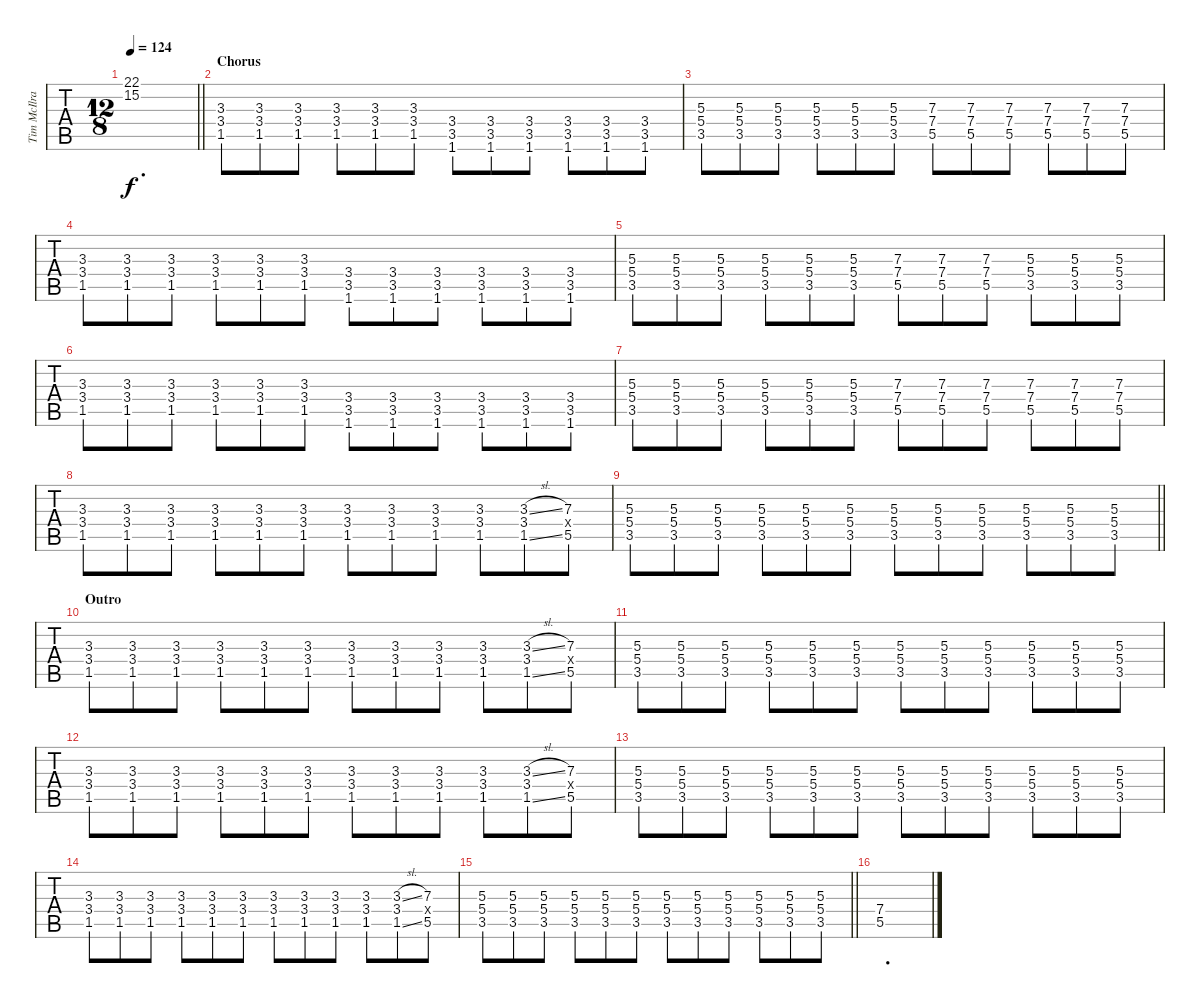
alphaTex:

\track ("Tim McIlrath - Guitar One" "Tim McIlra") {instrument distortionguitar}
\staff {tabs}
\tuning (Eb4 Bb3 Gb3 Db3 Ab2 Eb2) {hide}
\ts (12 8)
\tempo 124
\clef g2
\barLineRight lightlight
\ks gb
(22.1{t} 15.2{t}).1{d dy f} |
\section ("" "Chorus")
(3.3 3.4 1.5).8 (3.3 3.4 1.5).8 (3.3 3.4 1.5).8 (3.3 3.4 1.5).8 (3.3 3.4 1.5).8 (3.3 3.4 1.5).8 (3.4 3.5 1.6).8 (3.4 3.5 1.6).8 (3.4 3.5 1.6).8 (3.4 3.5 1.6).8 (3.4 3.5 1.6).8 (3.4 3.5 1.6).8 |
(5.3 5.4 3.5).8 (5.3 5.4 3.5).8 (5.3 5.4 3.5).8 (5.3 5.4 3.5).8 (5.3 5.4 3.5).8 (5.3 5.4 3.5).8 (7.3 7.4 5.5).8 (7.3 7.4 5.5).8 (7.3 7.4 5.5).8 (7.3 7.4 5.5).8 (7.3 7.4 5.5).8 (7.3 7.4 5.5).8 |
(3.3 3.4 1.5).8 (3.3 3.4 1.5).8 (3.3 3.4 1.5).8 (3.3 3.4 1.5).8 (3.3 3.4 1.5).8 (3.3 3.4 1.5).8 (3.4 3.5 1.6).8 (3.4 3.5 1.6).8 (3.4 3.5 1.6).8 (3.4 3.5 1.6).8 (3.4 3.5 1.6).8 (3.4 3.5 1.6).8 |
(5.3 5.4 3.5).8 (5.3 5.4 3.5).8 (5.3 5.4 3.5).8 (5.3 5.4 3.5).8 (5.3 5.4 3.5).8 (5.3 5.4 3.5).8 (7.3 7.4 5.5).8 (7.3 7.4 5.5).8 (7.3 7.4 5.5).8 (5.3 5.4 3.5).8 (5.3 5.4 3.5).8 (5.3 5.4 3.5).8 |
(3.3 3.4 1.5).8 (3.3 3.4 1.5).8 (3.3 3.4 1.5).8 (3.3 3.4 1.5).8 (3.3 3.4 1.5).8 (3.3 3.4 1.5).8 (3.4 3.5 1.6).8 (3.4 3.5 1.6).8 (3.4 3.5 1.6).8 (3.4 3.5 1.6).8 (3.4 3.5 1.6).8 (3.4 3.5 1.6).8 |
(5.3 5.4 3.5).8 (5.3 5.4 3.5).8 (5.3 5.4 3.5).8 (5.3 5.4 3.5).8 (5.3 5.4 3.5).8 (5.3 5.4 3.5).8 (7.3 7.4 5.5).8 (7.3 7.4 5.5).8 (7.3 7.4 5.5).8 (7.3 7.4 5.5).8 (7.3 7.4 5.5).8 (7.3 7.4 5.5).8 |
(3.3 3.4 1.5).8 (3.3 3.4 1.5).8 (3.3 3.4 1.5).8 (3.3 3.4 1.5).8 (3.3 3.4 1.5).8 (3.3 3.4 1.5).8 (3.3 3.4 1.5).8 (3.3 3.4 1.5).8 (3.3 3.4 1.5).8 (3.3 3.4 1.5).8 (3.3{sl} 3.4 1.5{sl}).8 (7.3 5.4{x} 5.5).8 |
\barLineRight lightlight
(5.3 5.4 3.5).8 (5.3 5.4 3.5).8 (5.3 5.4 3.5).8 (5.3 5.4 3.5).8 (5.3 5.4 3.5).8 (5.3 5.4 3.5).8 (5.3 5.4 3.5).8 (5.3 5.4 3.5).8 (5.3 5.4 3.5).8 (5.3 5.4 3.5).8 (5.3 5.4 3.5).8 (5.3 5.4 3.5).8 |
\section ("" "Outro")
(3.3 3.4 1.5).8 (3.3 3.4 1.5).8 (3.3 3.4 1.5).8 (3.3 3.4 1.5).8 (3.3 3.4 1.5).8 (3.3 3.4 1.5).8 (3.3 3.4 1.5).8 (3.3 3.4 1.5).8 (3.3 3.4 1.5).8 (3.3 3.4 1.5).8 (3.3{sl} 3.4 1.5{sl}).8 (7.3 5.4{x} 5.5).8 |
(5.3 5.4 3.5).8 (5.3 5.4 3.5).8 (5.3 5.4 3.5).8 (5.3 5.4 3.5).8 (5.3 5.4 3.5).8 (5.3 5.4 3.5).8 (5.3 5.4 3.5).8 (5.3 5.4 3.5).8 (5.3 5.4 3.5).8 (5.3 5.4 3.5).8 (5.3 5.4 3.5).8 (5.3 5.4 3.5).8 |
(3.3 3.4 1.5).8 (3.3 3.4 1.5).8 (3.3 3.4 1.5).8 (3.3 3.4 1.5).8 (3.3 3.4 1.5).8 (3.3 3.4 1.5).8 (3.3 3.4 1.5).8 (3.3 3.4 1.5).8 (3.3 3.4 1.5).8 (3.3 3.4 1.5).8 (3.3{sl} 3.4 1.5{sl}).8 (7.3 5.4{x} 5.5).8 |
(5.3 5.4 3.5).8 (5.3 5.4 3.5).8 (5.3 5.4 3.5).8 (5.3 5.4 3.5).8 (5.3 5.4 3.5).8 (5.3 5.4 3.5).8 (5.3 5.4 3.5).8 (5.3 5.4 3.5).8 (5.3 5.4 3.5).8 (5.3 5.4 3.5).8 (5.3 5.4 3.5).8 (5.3 5.4 3.5).8 |
(3.3 3.4 1.5).8 (3.3 3.4 1.5).8 (3.3 3.4 1.5).8 (3.3 3.4 1.5).8 (3.3 3.4 1.5).8 (3.3 3.4 1.5).8 (3.3 3.4 1.5).8 (3.3 3.4 1.5).8 (3.3 3.4 1.5).8 (3.3 3.4 1.5).8 (3.3{sl} 3.4 1.5{sl}).8 (7.3 5.4{x} 5.5).8 |
\barLineRight lightlight
(5.3 5.4 3.5).8 (5.3 5.4 3.5).8 (5.3 5.4 3.5).8 (5.3 5.4 3.5).8 (5.3 5.4 3.5).8 (5.3 5.4 3.5).8 (5.3 5.4 3.5).8 (5.3 5.4 3.5).8 (5.3 5.4 3.5).8 (5.3 5.4 3.5).8 (5.3 5.4 3.5).8 (5.3 5.4 3.5).8 |
(7.4 5.5).1{d volume 0}
